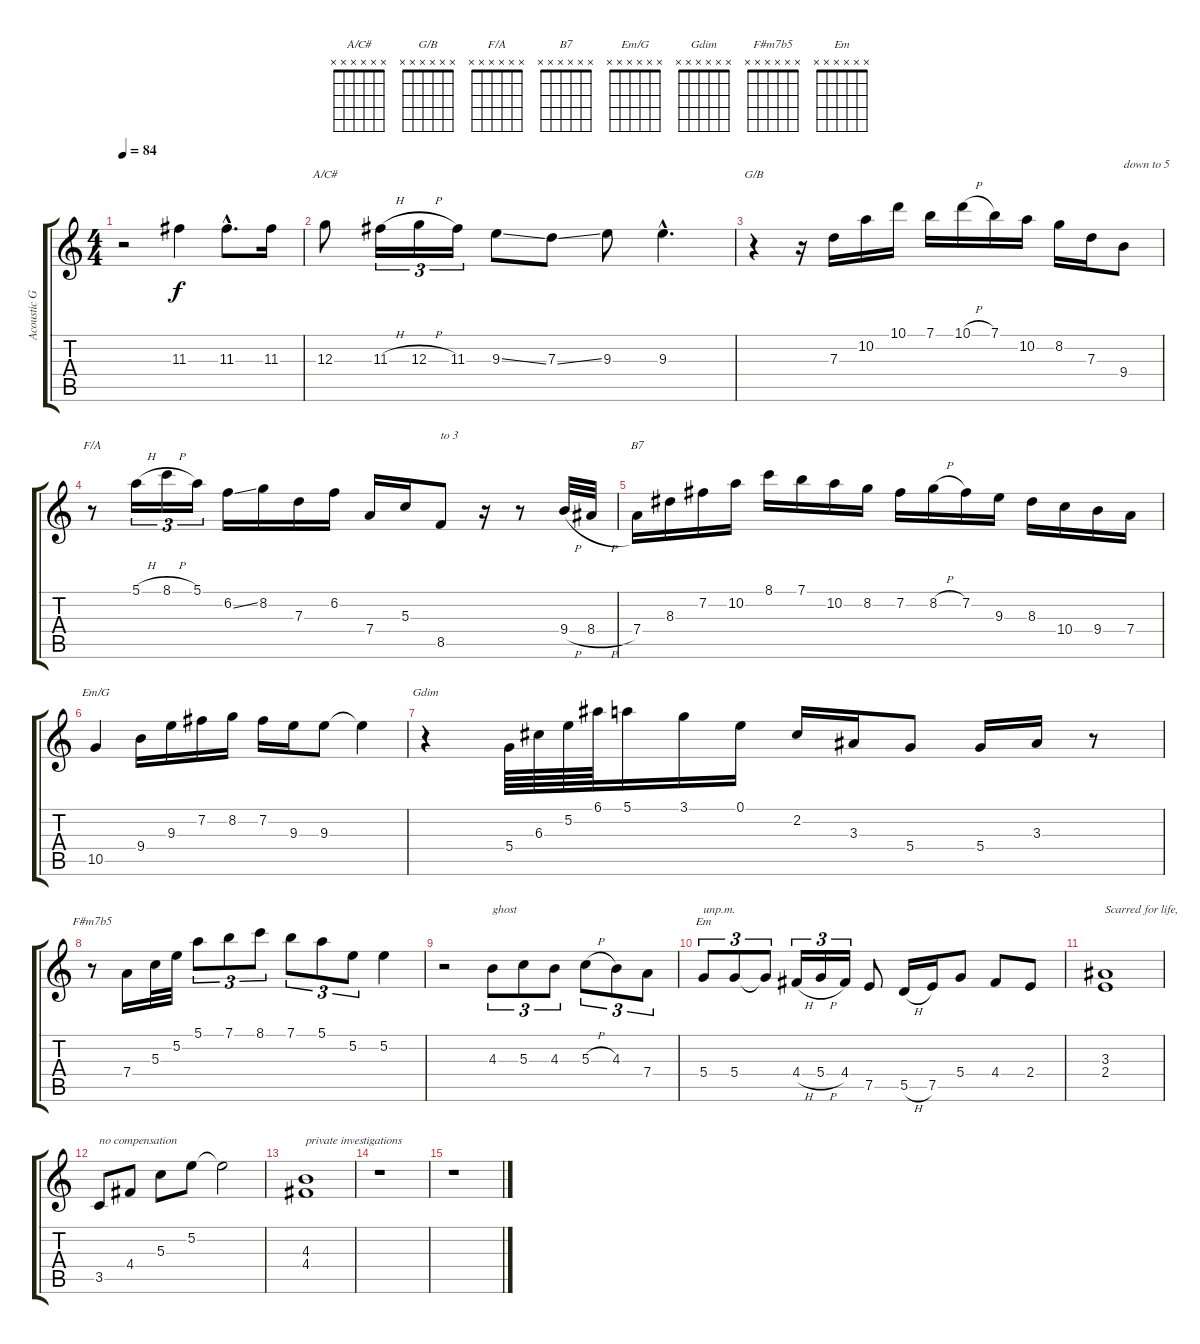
\track ("Acoustic Guitar" "Acoustic G") {instrument acousticguitarnylon}
\staff {score tabs}
\tuning (E4 B3 G3 D3 A2 E2) {hide}
\chord ("A/C#" x x x x x x) {firstfret 0}
\chord ("G/B" x x x x x x) {firstfret 0}
\chord ("F/A" x x x x x x) {firstfret 0}
\chord ("B7" x x x x x x) {firstfret 0}
\chord ("Em/G" x x x x x x) {firstfret 0}
\chord ("Gdim" x x x x x x) {firstfret 0}
\chord ("F#m7b5" x x x x x x) {firstfret 0}
\chord ("Em" x x x x x x) {firstfret 0}
\ts (4 4)
\tempo 84
\clef g2
\ks c
r.2{dy f} 11.3.4 11.3{hac}.8{d} 11.3.16 |
12.3.8{ch "A/C#"} 11.3{h}.16{tu (3 2)} 12.3{h}.16{tu (3 2)} 11.3.16{tu (3 2)} 9.3{ss}.8 7.3{ss}.8 9.3.8 9.3{hac}.4{d} |
r.4{ch "G/B"} r.16 7.3.16 10.2.16 10.1.16 7.1.16 10.1{h}.16 7.1.16 10.2.16 8.2.16 7.3.16 9.4.8{txt "down to 5"} |
r.8{ch "F/A"} 5.1{h}.16{tu (3 2)} 8.1{h}.16{tu (3 2)} 5.1.16{tu (3 2)} 6.2{ss}.16 8.2.16 7.3.16 6.2.16 7.4.16 5.3.16 8.5.8{txt "to 3"} r.16 r.8 9.4{h}.32 8.4{h}.32 |
7.4.16{ch "B7"} 8.3.16 7.2.16 10.2.16 8.1.16 7.1.16 10.2.16 8.2.16 7.2.16 8.2{h}.16 7.2.16 9.3.16 8.3.16 10.4.16 9.4.16 7.4.16 |
10.5.4{ch "Em/G"} 9.4.16 9.3.16 7.2.16 8.2.16 7.2.16 9.3.16 9.3.8 9.3{t}.4 |
r.4{ch "Gdim"} 5.4.64 6.3.64 5.2.64 6.1.64 5.1.16 3.1.16 0.1.16 2.2.16 3.3.16 5.4.8 5.4.16 3.3.16 r.8 |
r.8{ch "F#m7b5"} 7.4.16 5.3.32 5.2.32 5.1.8{tu (3 2)} 7.1.8{tu (3 2)} 8.1.8{tu (3 2)} 7.1.8{tu (3 2)} 5.1.8{tu (3 2)} 5.2.8{tu (3 2)} 5.2.4 |
r.2 4.3.8{tu (3 2) txt "ghost "} 5.3.8{tu (3 2)} 4.3.8{tu (3 2)} 5.3{h}.8{tu (3 2)} 4.3.8{tu (3 2)} 7.4.8{tu (3 2)} |
5.4.8{tu (3 2) ch "Em" txt "unp.m."} 5.4.8{tu (3 2)} 5.4{t}.8{tu (3 2)} 4.4{h}.16{tu (3 2)} 5.4{h}.16{tu (3 2)} 4.4.16{tu (3 2)} 7.5.8 5.5{h}.16 7.5.16 5.4.8 4.4.8 2.4.8 |
(3.3 2.4).1{txt "Scarred for life,"} |
3.5.8{txt "no compensation"} 4.4.8 5.3.8 5.2.8 5.2{t}.2 |
(4.3 4.4).1{txt "private investigations"} |
r.1 |
r.1
